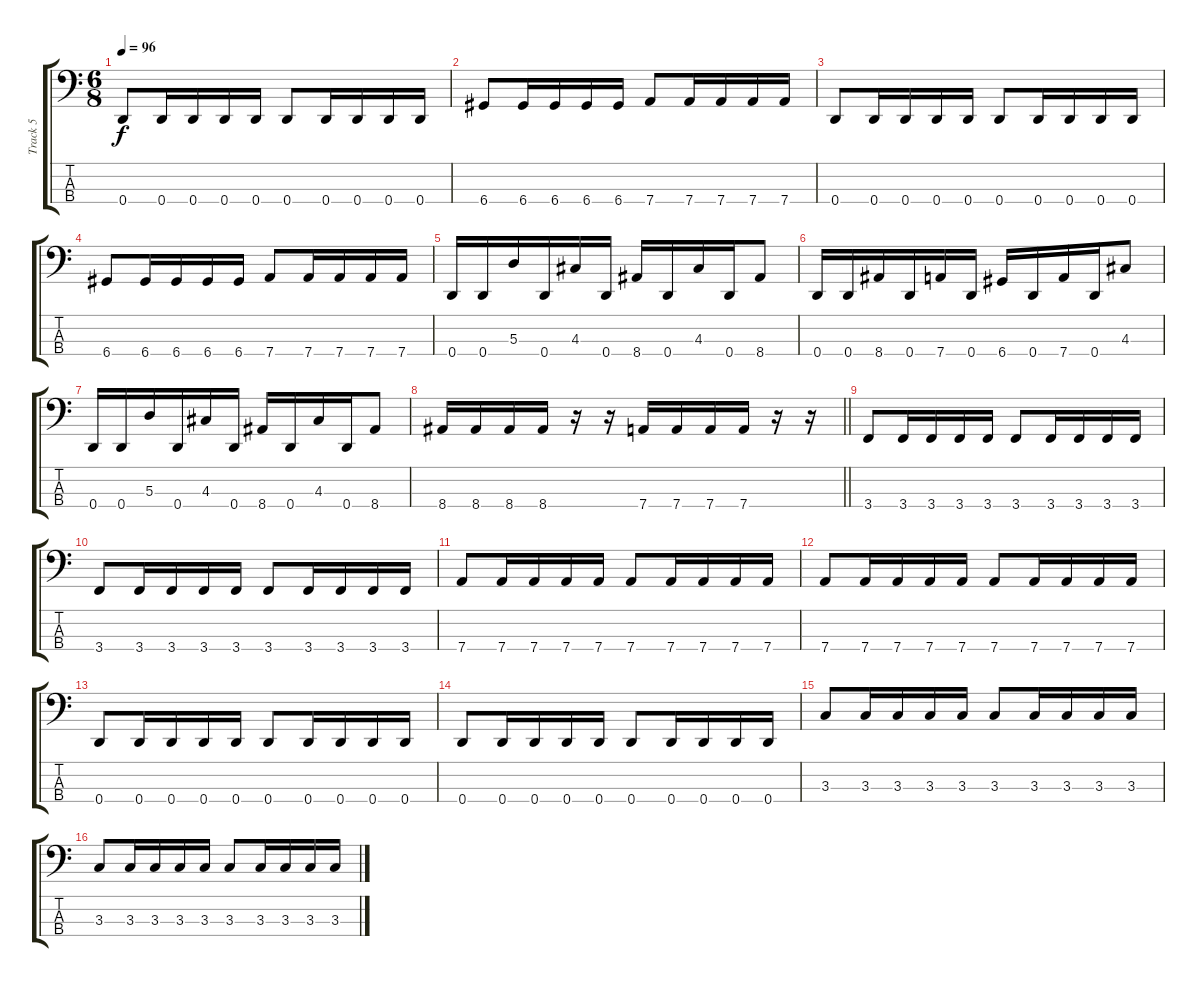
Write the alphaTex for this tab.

\track ("Track 5" "Track 5") {instrument slapbass1}
\staff {score tabs}
\tuning (G2 D2 A1 D1) {hide}
\ts (6 8)
\tempo 96
\clef f4
\ks c
0.4.8{dy f} 0.4.16 0.4.16 0.4.16 0.4.16 0.4.8 0.4.16 0.4.16 0.4.16 0.4.16 |
6.4.8 6.4.16 6.4.16 6.4.16 6.4.16 7.4.8 7.4.16 7.4.16 7.4.16 7.4.16 |
0.4.8 0.4.16 0.4.16 0.4.16 0.4.16 0.4.8 0.4.16 0.4.16 0.4.16 0.4.16 |
6.4.8 6.4.16 6.4.16 6.4.16 6.4.16 7.4.8 7.4.16 7.4.16 7.4.16 7.4.16 |
0.4.16 0.4.16 5.3.16 0.4.16 4.3.16 0.4.16 8.4.16 0.4.16 4.3.16 0.4.16 8.4.8 |
0.4.16 0.4.16 8.4.16 0.4.16 7.4.16 0.4.16 6.4.16 0.4.16 7.4.16 0.4.16 4.3.8 |
0.4.16 0.4.16 5.3.16 0.4.16 4.3.16 0.4.16 8.4.16 0.4.16 4.3.16 0.4.16 8.4.8 |
\barLineRight lightlight
8.4.16 8.4.16 8.4.16 8.4.16 r.16 r.16 7.4.16 7.4.16 7.4.16 7.4.16 r.16 r.16 |
3.4.8 3.4.16 3.4.16 3.4.16 3.4.16 3.4.8 3.4.16 3.4.16 3.4.16 3.4.16 |
3.4.8 3.4.16 3.4.16 3.4.16 3.4.16 3.4.8 3.4.16 3.4.16 3.4.16 3.4.16 |
7.4.8 7.4.16 7.4.16 7.4.16 7.4.16 7.4.8 7.4.16 7.4.16 7.4.16 7.4.16 |
7.4.8 7.4.16 7.4.16 7.4.16 7.4.16 7.4.8 7.4.16 7.4.16 7.4.16 7.4.16 |
0.4.8 0.4.16 0.4.16 0.4.16 0.4.16 0.4.8 0.4.16 0.4.16 0.4.16 0.4.16 |
0.4.8 0.4.16 0.4.16 0.4.16 0.4.16 0.4.8 0.4.16 0.4.16 0.4.16 0.4.16 |
3.3.8 3.3.16 3.3.16 3.3.16 3.3.16 3.3.8 3.3.16 3.3.16 3.3.16 3.3.16 |
3.3.8 3.3.16 3.3.16 3.3.16 3.3.16 3.3.8 3.3.16 3.3.16 3.3.16 3.3.16
